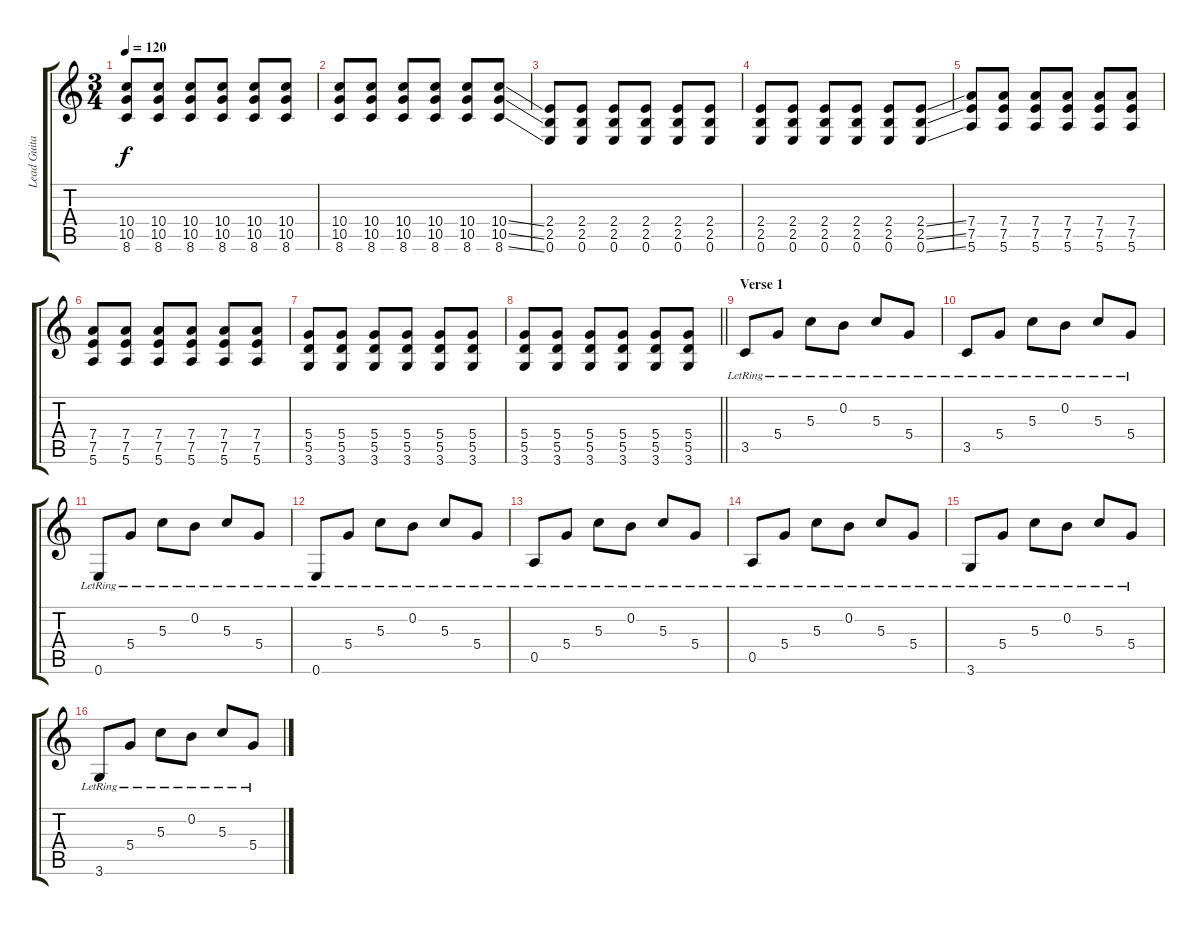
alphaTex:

\track ("Lead Guitar" "Lead Guita") {instrument electricguitarclean}
\staff {score tabs}
\tuning (E4 B3 G3 D3 A2 E2) {hide}
\ts (3 4)
\tempo 120
\clef g2
\ks c
(10.4 10.5 8.6).8{dy f} (10.4 10.5 8.6).8 (10.4 10.5 8.6).8 (10.4 10.5 8.6).8 (10.4 10.5 8.6).8 (10.4 10.5 8.6).8 |
(10.4 10.5 8.6).8 (10.4 10.5 8.6).8 (10.4 10.5 8.6).8 (10.4 10.5 8.6).8 (10.4 10.5 8.6).8 (10.4{ss} 10.5{ss} 8.6{ss}).8 |
(2.4 2.5 0.6).8 (2.4 2.5 0.6).8 (2.4 2.5 0.6).8 (2.4 2.5 0.6).8 (2.4 2.5 0.6).8 (2.4 2.5 0.6).8 |
(2.4 2.5 0.6).8 (2.4 2.5 0.6).8 (2.4 2.5 0.6).8 (2.4 2.5 0.6).8 (2.4 2.5 0.6).8 (2.4{ss} 2.5{ss} 0.6{ss}).8 |
(7.4 7.5 5.6).8 (7.4 7.5 5.6).8 (7.4 7.5 5.6).8 (7.4 7.5 5.6).8 (7.4 7.5 5.6).8 (7.4 7.5 5.6).8 |
(7.4 7.5 5.6).8 (7.4 7.5 5.6).8 (7.4 7.5 5.6).8 (7.4 7.5 5.6).8 (7.4 7.5 5.6).8 (7.4 7.5 5.6).8 |
(5.4 5.5 3.6).8 (5.4 5.5 3.6).8 (5.4 5.5 3.6).8 (5.4 5.5 3.6).8 (5.4 5.5 3.6).8 (5.4 5.5 3.6).8 |
\barLineRight lightlight
(5.4 5.5 3.6).8 (5.4 5.5 3.6).8 (5.4 5.5 3.6).8 (5.4 5.5 3.6).8 (5.4 5.5 3.6).8 (5.4 5.5 3.6).8 |
\section ("" "Verse 1")
3.5{lr}.8{volume 16 instrument electricguitarclean} 5.4{lr}.8 5.3{lr}.8 0.2{lr}.8 5.3{lr}.8 5.4{lr}.8 |
3.5{lr}.8 5.4{lr}.8 5.3{lr}.8 0.2{lr}.8 5.3{lr}.8 5.4{lr}.8 |
0.6{lr}.8 5.4{lr}.8 5.3{lr}.8 0.2{lr}.8 5.3{lr}.8 5.4{lr}.8 |
0.6{lr}.8 5.4{lr}.8 5.3{lr}.8 0.2{lr}.8 5.3{lr}.8 5.4{lr}.8 |
0.5{lr}.8 5.4{lr}.8 5.3{lr}.8 0.2{lr}.8 5.3{lr}.8 5.4{lr}.8 |
0.5{lr}.8 5.4{lr}.8 5.3{lr}.8 0.2{lr}.8 5.3{lr}.8 5.4{lr}.8 |
3.6{lr}.8 5.4{lr}.8 5.3{lr}.8 0.2{lr}.8 5.3{lr}.8 5.4{lr}.8 |
3.6{lr}.8 5.4{lr}.8 5.3{lr}.8 0.2{lr}.8 5.3{lr}.8 5.4{lr}.8
